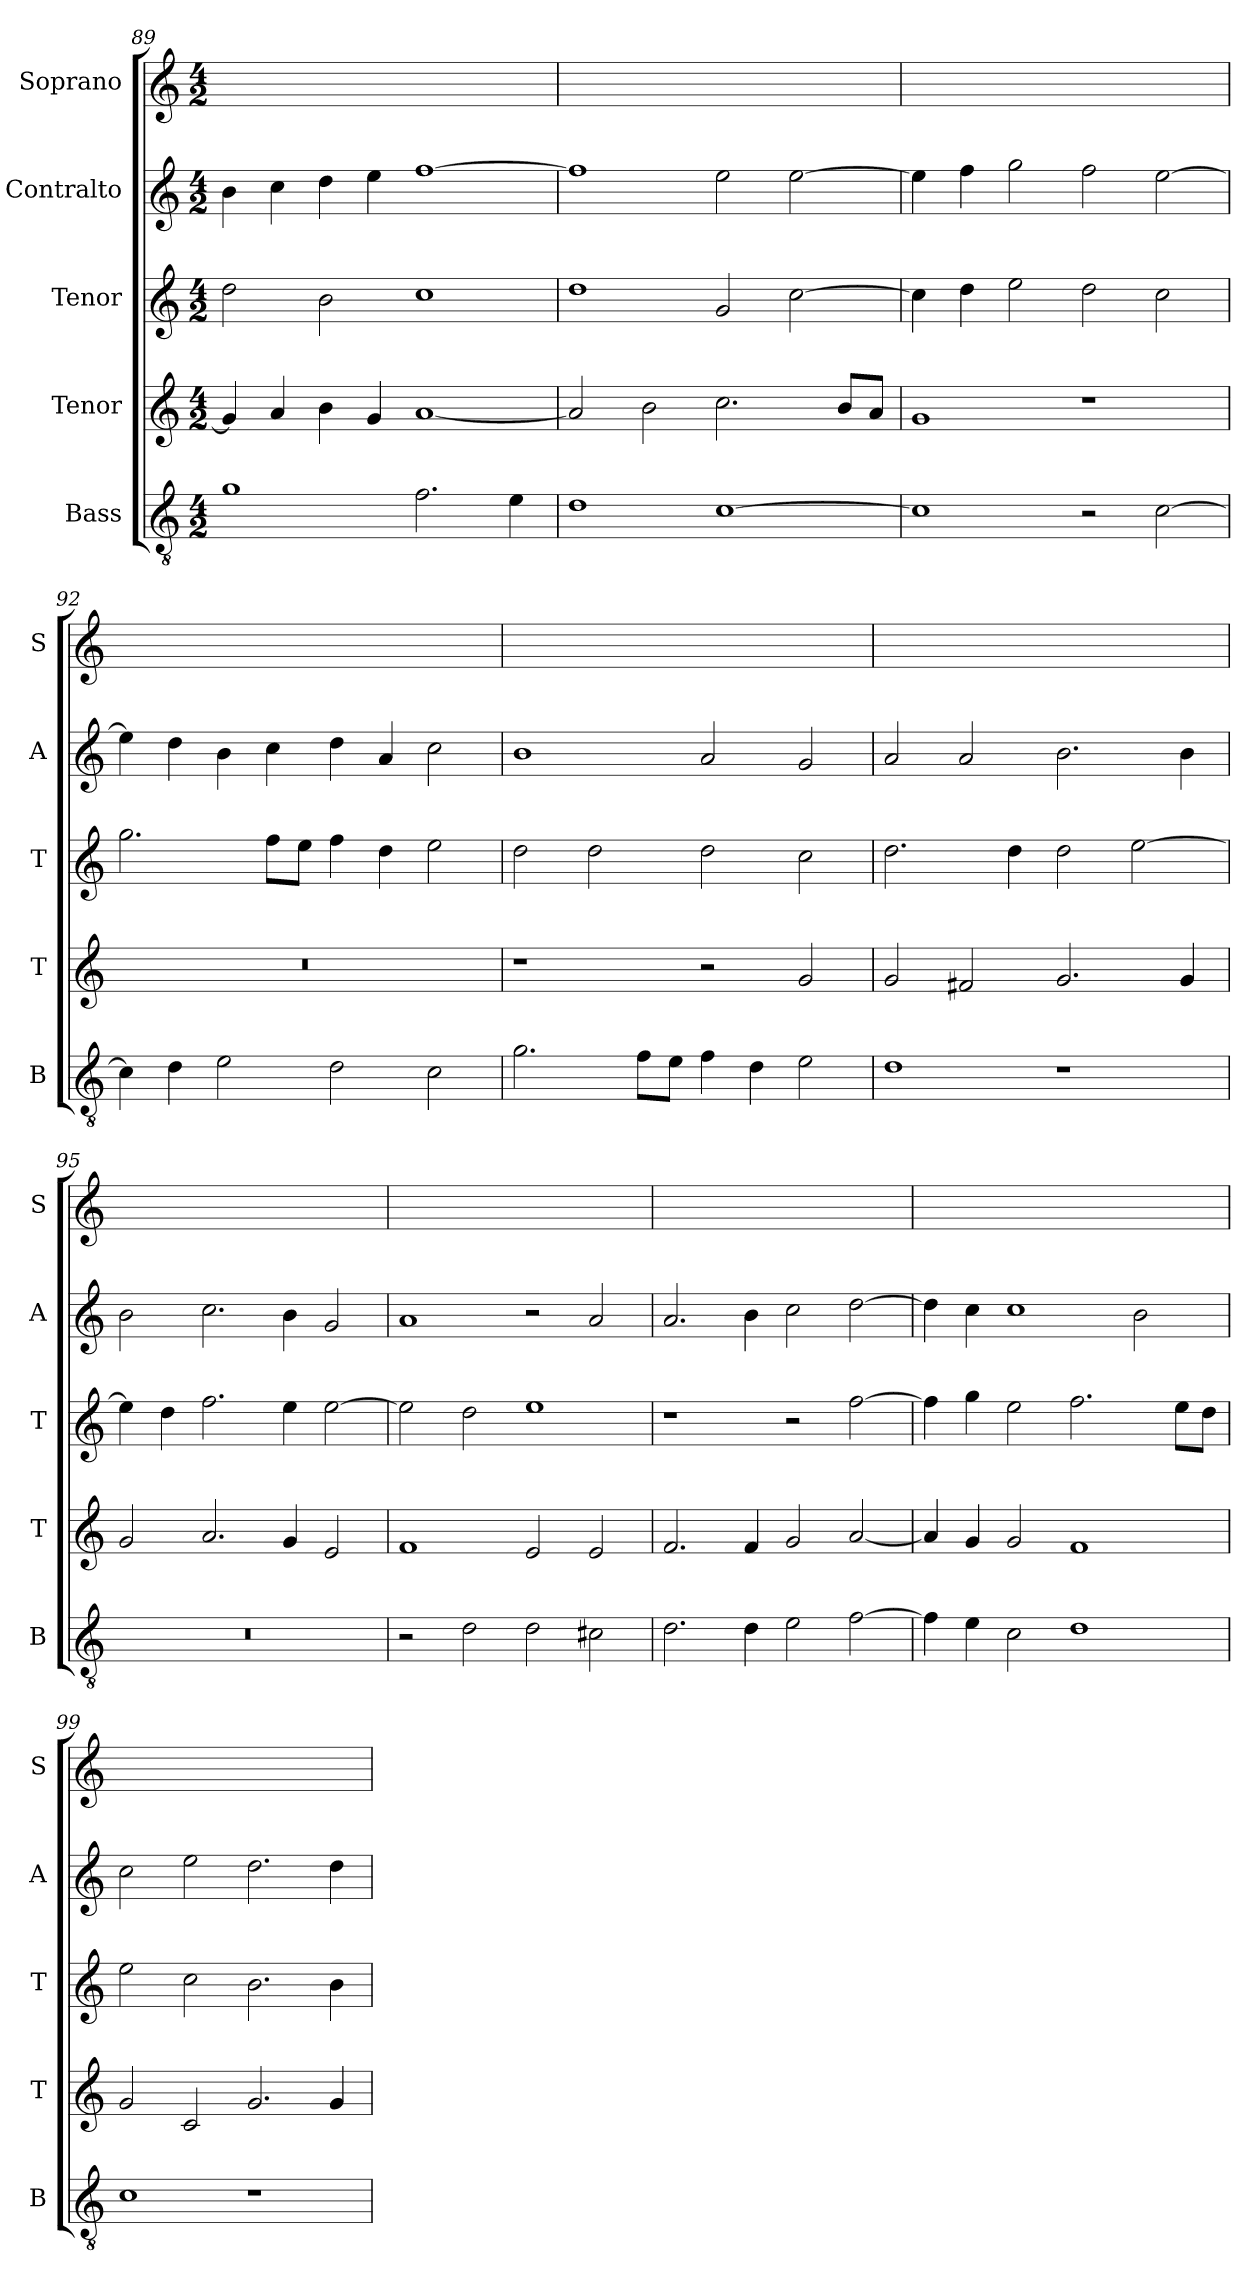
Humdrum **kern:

**kern	**kern	**kern	**kern	**kern
*part5	*part4	*part3	*part2	*part1
*staff5	*staff4	*staff3	*staff2	*staff1
*I"Bass	*I"Tenor	*I"Tenor	*I"Contralto	*I"Soprano
*I'B	*I'T	*I'T	*I'A	*I'S
*clefGv2	*clefG2	*clefG2	*clefG2	*clefG2
*k[]	*k[]	*k[]	*k[]	*k[]
*C:ion	*C:ion	*C:ion	*C:ion	*C:ion
*M4/2	*M4/2	*M4/2	*M4/2	*M4/2
=89	=89	=89	=89	=89
1g	4g]	2dd	4b	0ryy
.	4a	.	4cc	.
.	4b	2b	4dd	.
.	4g	.	4ee	.
2.f	[1a	1cc	[1ff	.
4e	.	.	.	.
=90	=90	=90	=90	=90
1d	2a]	1dd	1ff]	0ryy
.	2b	.	.	.
[1c	2.cc	2g	2ee	.
.	.	[2cc	[2ee	.
.	8b/L	.	.	.
.	8a/J	.	.	.
=91	=91	=91	=91	=91
1c]	1g	4cc]	4ee]	0ryy
.	.	4dd	4ff	.
.	.	2ee	2gg	.
2r	1r	2dd	2ff	.
[2c	.	2cc	[2ee	.
=92	=92	=92	=92	=92
4c]	0r	2.gg	4ee]	0ryy
4d	.	.	4dd	.
2e	.	.	4b	.
.	.	8ff\L	4cc	.
.	.	8ee\J	.	.
2d	.	4ff	4dd	.
.	.	4dd	4a	.
2c	.	2ee	2cc	.
=93	=93	=93	=93	=93
2.g	1r	2dd	1b	0ryy
.	.	2dd	.	.
8f\L	.	.	.	.
8e\J	.	.	.	.
4f	2r	2dd	2a	.
4d	.	.	.	.
2e	2g	2cc	2g	.
=94	=94	=94	=94	=94
1d	2g	2.dd	2a	0ryy
.	2f#X	.	2a	.
.	.	4dd	.	.
1r	2.g	2dd	2.b	.
.	.	[2ee	.	.
.	4g	.	4b	.
=95	=95	=95	=95	=95
0r	2g	4ee]	2b	0ryy
.	.	4dd	.	.
.	2.a	2.ff	2.cc	.
.	4g	4ee	4b	.
.	2e	[2ee	2g	.
=96	=96	=96	=96	=96
2r	1f	2ee]	1a	0ryy
2d	.	2dd	.	.
2d	2e	1ee	2r	.
2c#X	2e	.	2a	.
=97	=97	=97	=97	=97
2.d	2.f	1r	2.a	0ryy
4d	4f	.	4b	.
2e	2g	2r	2cc	.
[2f	[2a	[2ff	[2dd	.
=98	=98	=98	=98	=98
4f]	4a]	4ff]	4dd]	0ryy
4e	4g	4gg	4cc	.
2c	2g	2ee	1cc	.
1d	1f	2.ff	.	.
.	.	.	2b	.
.	.	8ee\L	.	.
.	.	8dd\J	.	.
=99	=99	=99	=99	=99
1c	2g	2ee	2cc	0ryy
.	2c	2cc	2ee	.
1r	2.g	2.b	2.dd	.
.	4g	4b	4dd	.
=	=	=	=	=
*-	*-	*-	*-	*-
